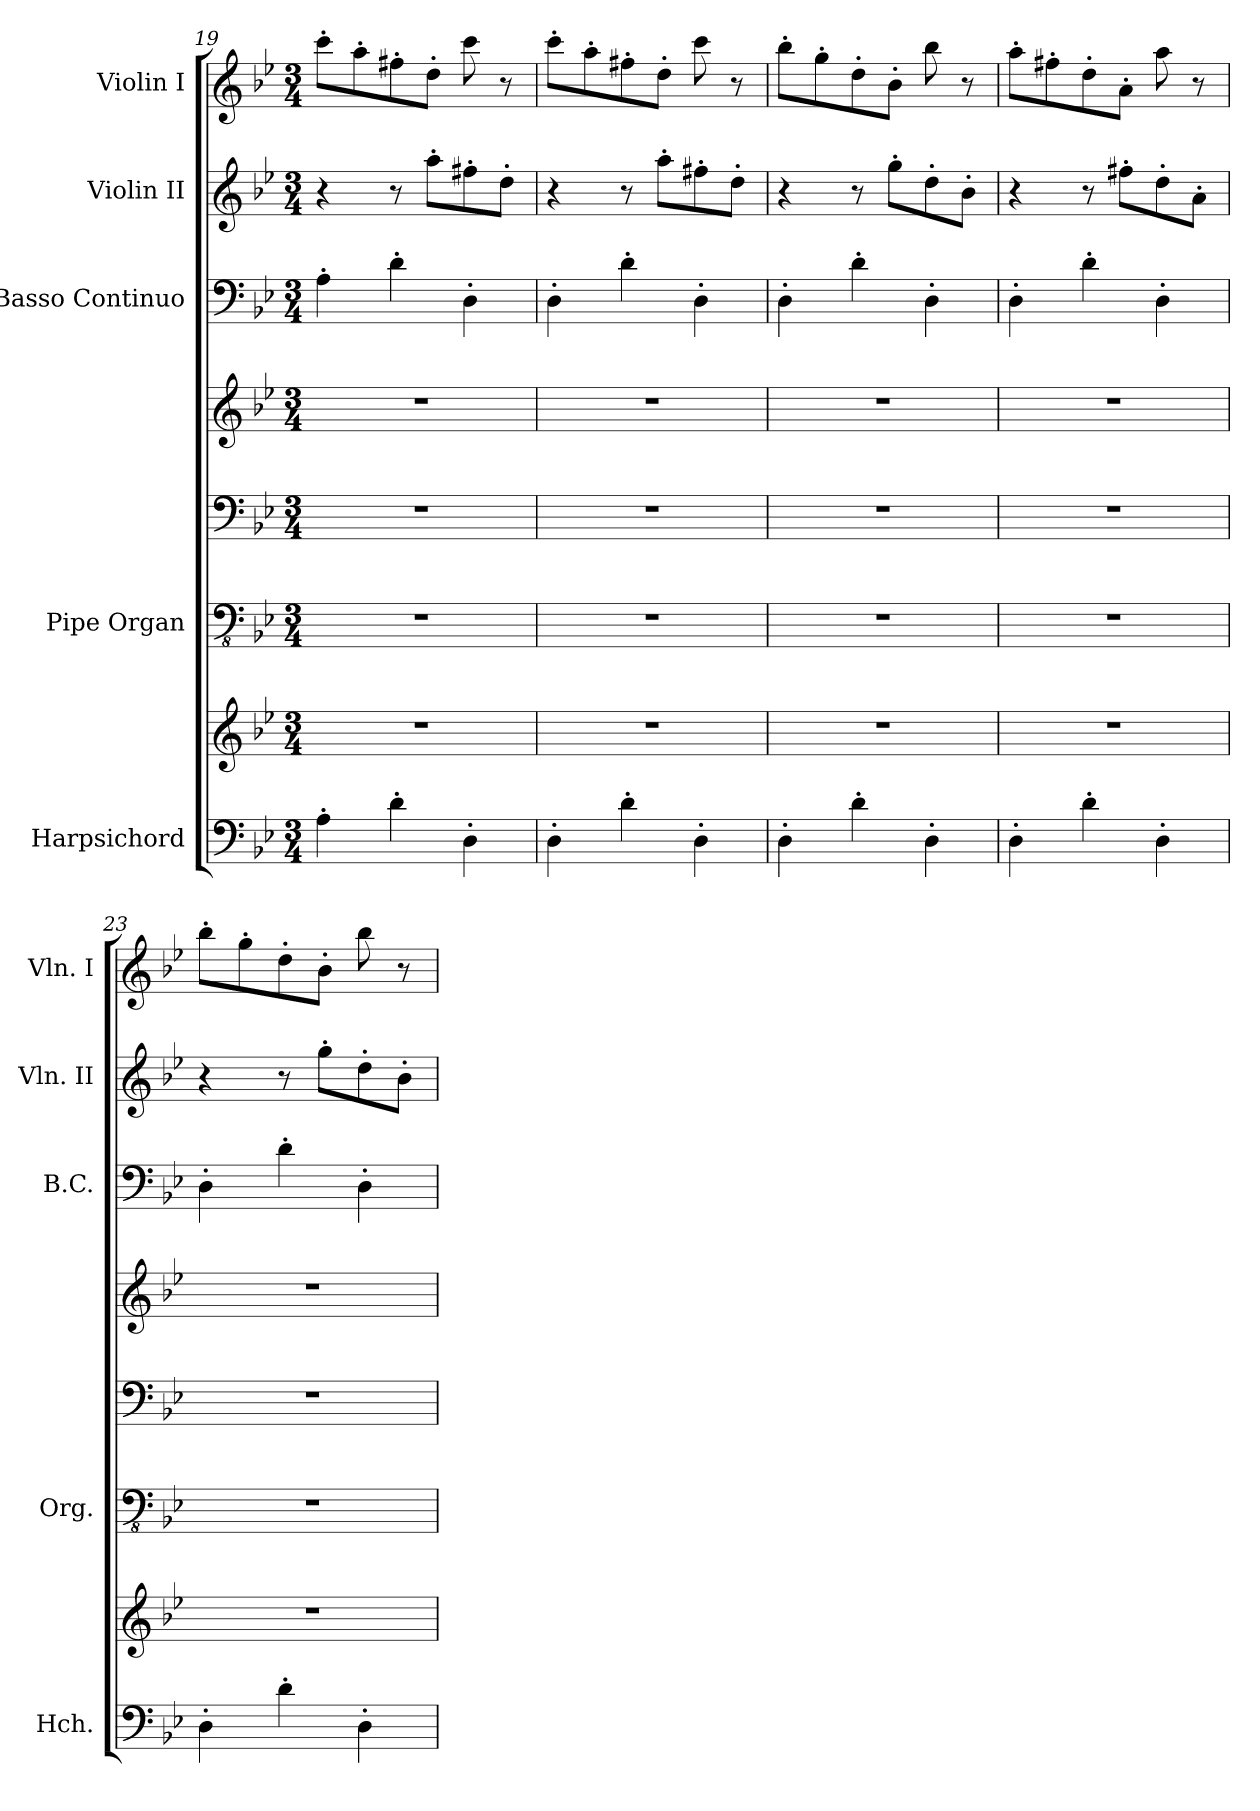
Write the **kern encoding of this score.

**kern	**kern	**kern	**kern	**kern	**kern	**kern	**kern
*part5	*part5	*part4	*part4	*part4	*part3	*part2	*part1
*staff8	*staff7	*staff6	*staff5	*staff4	*staff3	*staff2	*staff1
*I"Harpsichord	*	*I"Pipe Organ	*	*	*I"Basso Continuo	*I"Violin II	*I"Violin I
*I'Hch.	*	*I'Org.	*	*	*I'B.C.	*I'Vln. II	*I'Vln. I
!!LO:LB:g=z
*clefF4	*clefG2	*clefFv4	*clefF4	*clefG2	*clefF4	*clefG2	*clefG2
*k[b-e-]	*k[b-e-]	*k[b-e-]	*k[b-e-]	*k[b-e-]	*k[b-e-]	*k[b-e-]	*k[b-e-]
*M3/4	*M3/4	*M3/4	*M3/4	*M3/4	*M3/4	*M3/4	*M3/4
=19	=19	=19	=19	=19	=19	=19	=19
4A'\	2.r	2.r	2.r	2.r	4A'\	4r	8ccc'\L
.	.	.	.	.	.	.	8aa'\
4d'\	.	.	.	.	4d'\	8r	8ff#X'\
.	.	.	.	.	.	8aa'\L	8dd'\J
4D'\	.	.	.	.	4D'\	8ff#X'\	8ccc\
.	.	.	.	.	.	8dd'\J	8r
=20	=20	=20	=20	=20	=20	=20	=20
4D'\	2.r	2.r	2.r	2.r	4D'\	4r	8ccc'\L
.	.	.	.	.	.	.	8aa'\
4d'\	.	.	.	.	4d'\	8r	8ff#X'\
.	.	.	.	.	.	8aa'\L	8dd'\J
4D'\	.	.	.	.	4D'\	8ff#X'\	8ccc\
.	.	.	.	.	.	8dd'\J	8r
=21	=21	=21	=21	=21	=21	=21	=21
4D'\	2.r	2.r	2.r	2.r	4D'\	4r	8bb-'\L
.	.	.	.	.	.	.	8gg'\
4d'\	.	.	.	.	4d'\	8r	8dd'\
.	.	.	.	.	.	8gg'\L	8b-'\J
4D'\	.	.	.	.	4D'\	8dd'\	8bb-\
.	.	.	.	.	.	8b-'\J	8r
=22	=22	=22	=22	=22	=22	=22	=22
4D'\	2.r	2.r	2.r	2.r	4D'\	4r	8aa'\L
.	.	.	.	.	.	.	8ff#X'\
4d'\	.	.	.	.	4d'\	8r	8dd'\
.	.	.	.	.	.	8ff#X'\L	8a'\J
4D'\	.	.	.	.	4D'\	8dd'\	8aa\
.	.	.	.	.	.	8a'\J	8r
=23	=23	=23	=23	=23	=23	=23	=23
4D'\	2.r	2.r	2.r	2.r	4D'\	4r	8bb-'\L
.	.	.	.	.	.	.	8gg'\
4d'\	.	.	.	.	4d'\	8r	8dd'\
.	.	.	.	.	.	8gg'\L	8b-'\J
4D'\	.	.	.	.	4D'\	8dd'\	8bb-\
.	.	.	.	.	.	8b-'\J	8r
=	=	=	=	=	=	=	=
*-	*-	*-	*-	*-	*-	*-	*-
